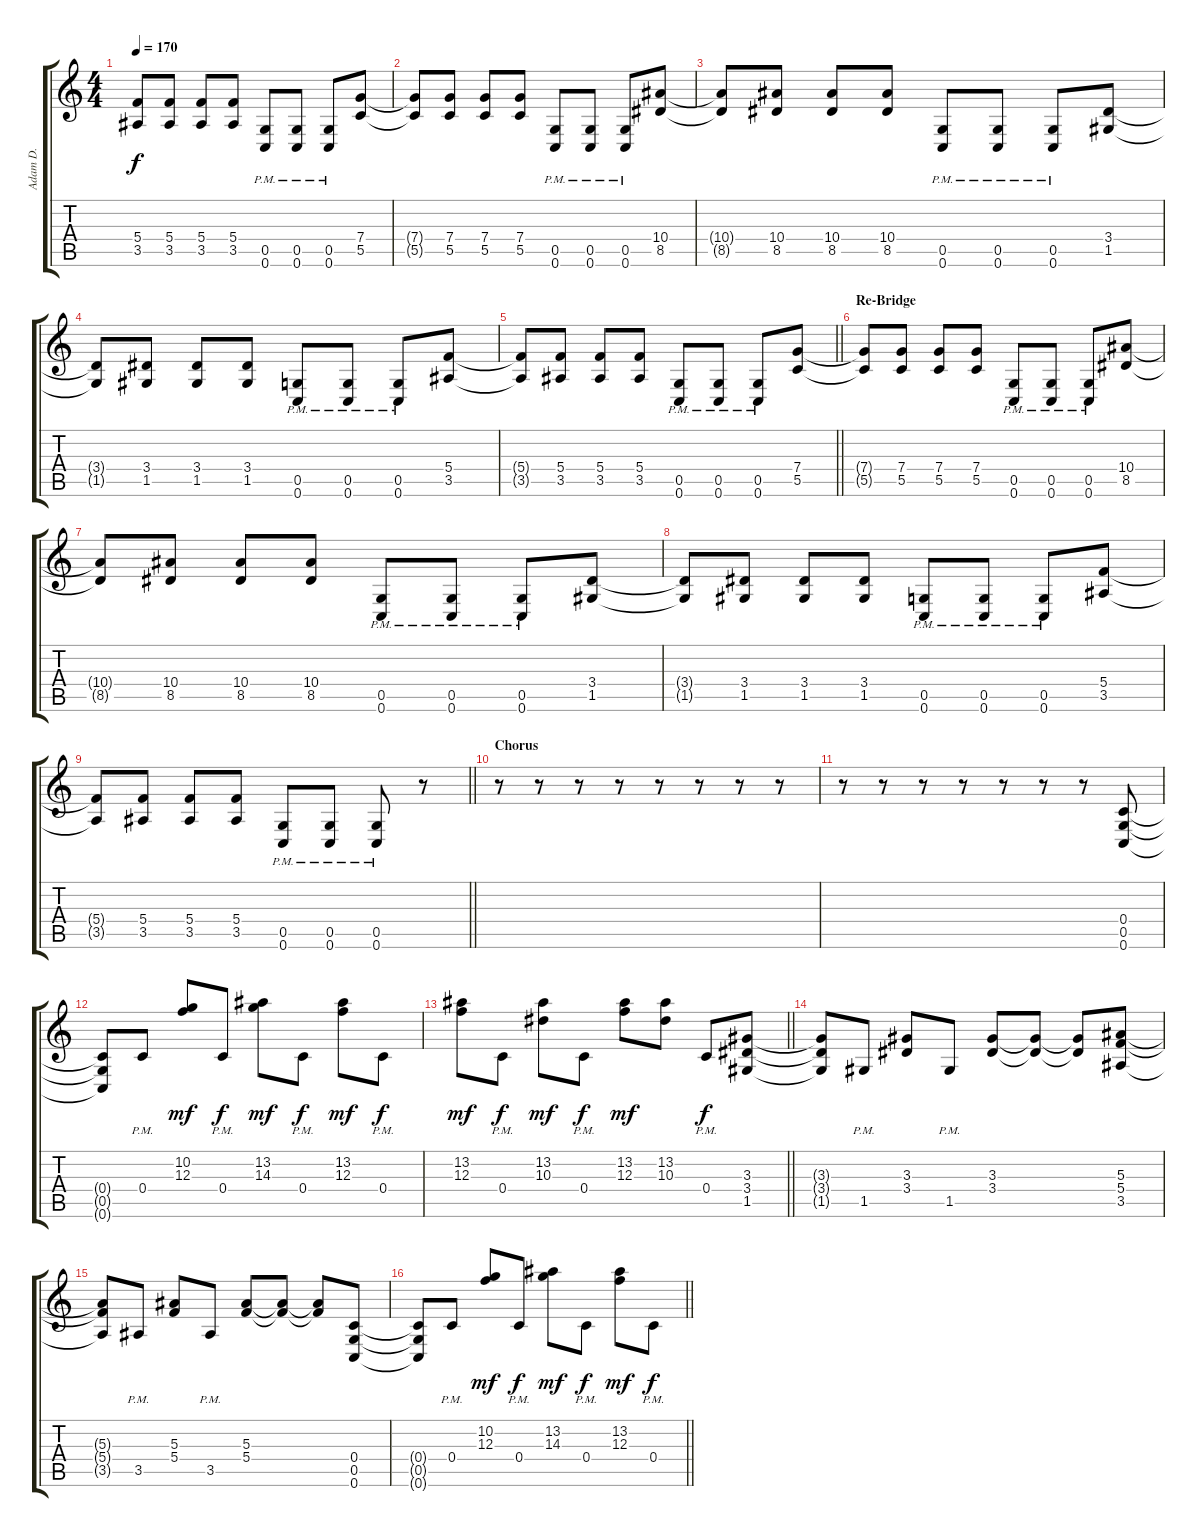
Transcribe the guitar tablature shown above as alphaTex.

\track ("Adam D." "Adam D.") {instrument distortionguitar}
\staff {score tabs}
\tuning (D4 A3 F3 C3 G2 C2) {hide}
\ts (4 4)
\tempo 170
\clef g2
\ks c
(5.4{t} 3.5{t}).8{dy f} (5.4 3.5).8 (5.4 3.5).8 (5.4 3.5).8 (0.5{pm} 0.6{pm}).8 (0.5{pm} 0.6{pm}).8 (0.5{pm} 0.6{pm}).8 (7.4 5.5).8 |
(7.4{t} 5.5{t}).8 (7.4 5.5).8 (7.4 5.5).8 (7.4 5.5).8 (0.5{pm} 0.6{pm}).8 (0.5{pm} 0.6{pm}).8 (0.5{pm} 0.6{pm}).8 (10.4 8.5).8 |
(10.4{t} 8.5{t}).8 (10.4 8.5).8 (10.4 8.5).8 (10.4 8.5).8 (0.5{pm} 0.6{pm}).8 (0.5{pm} 0.6{pm}).8 (0.5{pm} 0.6{pm}).8 (3.4 1.5).8 |
(3.4{t} 1.5{t}).8 (3.4 1.5).8 (3.4 1.5).8 (3.4 1.5).8 (0.5{pm} 0.6{pm}).8 (0.5{pm} 0.6{pm}).8 (0.5{pm} 0.6{pm}).8 (5.4 3.5).8 |
\barLineRight lightlight
(5.4{t} 3.5{t}).8 (5.4 3.5).8 (5.4 3.5).8 (5.4 3.5).8 (0.5{pm} 0.6{pm}).8 (0.5{pm} 0.6{pm}).8 (0.5{pm} 0.6{pm}).8 (7.4 5.5).8 |
\section ("" "Re-Bridge")
(7.4{t} 5.5{t}).8 (7.4 5.5).8 (7.4 5.5).8 (7.4 5.5).8 (0.5{pm} 0.6{pm}).8 (0.5{pm} 0.6{pm}).8 (0.5{pm} 0.6{pm}).8 (10.4 8.5).8 |
(10.4{t} 8.5{t}).8 (10.4 8.5).8 (10.4 8.5).8 (10.4 8.5).8 (0.5{pm} 0.6{pm}).8 (0.5{pm} 0.6{pm}).8 (0.5{pm} 0.6{pm}).8 (3.4 1.5).8 |
(3.4{t} 1.5{t}).8 (3.4 1.5).8 (3.4 1.5).8 (3.4 1.5).8 (0.5{pm} 0.6{pm}).8 (0.5{pm} 0.6{pm}).8 (0.5{pm} 0.6{pm}).8 (5.4 3.5).8 |
\barLineRight lightlight
(5.4{t} 3.5{t}).8 (5.4 3.5).8 (5.4 3.5).8 (5.4 3.5).8 (0.5{pm} 0.6{pm}).8 (0.5{pm} 0.6{pm}).8 (0.5{pm} 0.6{pm}).8 r.8 |
\section ("" "Chorus")
r.8 r.8 r.8 r.8 r.8 r.8 r.8 r.8 |
r.8 r.8 r.8 r.8 r.8 r.8 r.8 (0.4 0.5 0.6).8 |
(0.4{t} 0.5{t} 0.6{t}).8 0.4{pm}.8 (10.2 12.3).8{dy mf} 0.4{pm}.8{dy f} (13.2 14.3).8{dy mf} 0.4{pm}.8{dy f} (13.2 12.3).8{dy mf} 0.4{pm}.8{dy f} |
\barLineRight lightlight
(13.2 12.3).8{dy mf} 0.4{pm}.8{dy f} (13.2 10.3).8{dy mf} 0.4{pm}.8{dy f} (13.2 12.3).8{dy mf} (13.2 10.3).8 0.4{pm}.8{dy f} (3.3 3.4 1.5).8 |
(3.3{t} 3.4{t} 1.5{t}).8 1.5{pm}.8 (3.3 3.4).8 1.5{pm}.8 (3.3 3.4).8 (3.3{t} 3.4{t}).8 (3.3{t} 3.4{t}).8 (5.3 5.4 3.5).8 |
(5.3{t} 5.4{t} 3.5{t}).8 3.5{pm}.8 (5.3 5.4).8 3.5{pm}.8 (5.3 5.4).8 (5.3{t} 5.4{t}).8 (5.3{t} 5.4{t}).8 (0.4 0.5 0.6).8 |
\barLineRight lightlight
(0.4{t} 0.5{t} 0.6{t}).8 0.4{pm}.8 (10.2 12.3).8{dy mf} 0.4{pm}.8{dy f} (13.2 14.3).8{dy mf} 0.4{pm}.8{dy f} (13.2 12.3).8{dy mf} 0.4{pm}.8{dy f}
